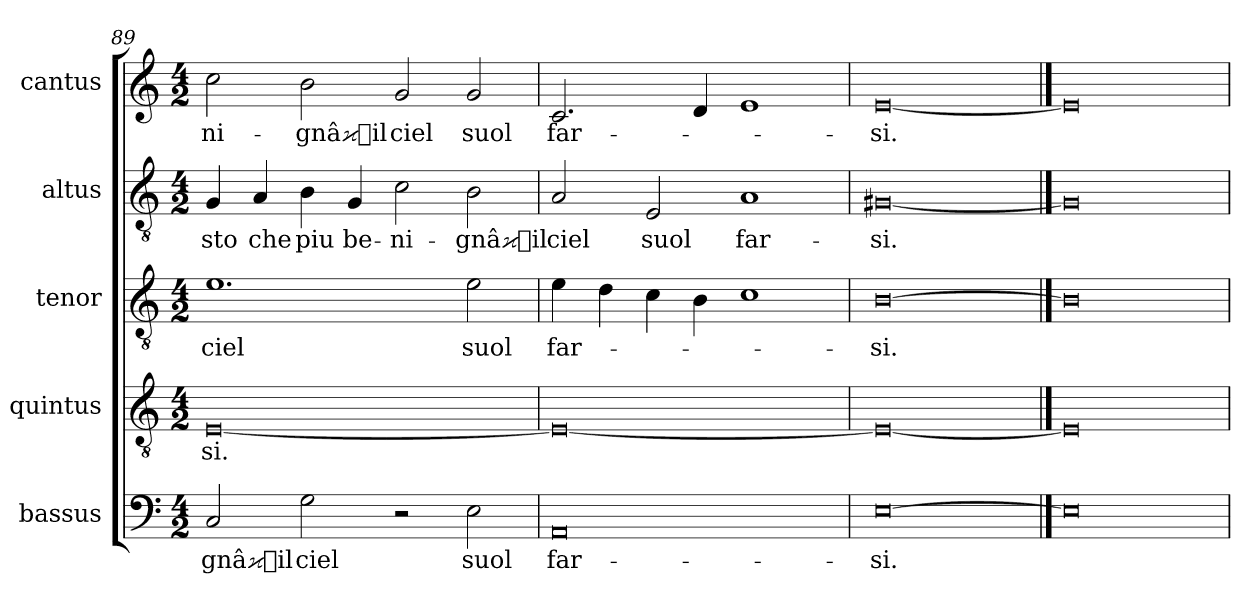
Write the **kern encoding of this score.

**kern	**text	**kern	**text	**kern	**text	**kern	**text	**kern	**text
*part5	*part5	*part4	*part4	*part3	*part3	*part2	*part2	*part1	*part1
*staff5	*staff5	*staff4	*staff4	*staff3	*staff3	*staff2	*staff2	*staff1	*staff1
*I"bassus	*	*I"quintus	*	*I"tenor	*	*I"altus	*	*I"cantus	*
*clefF4	*	*clefGv2	*	*clefGv2	*	*clefGv2	*	*clefG2	*
*k[]	*	*k[]	*	*k[]	*	*k[]	*	*k[]	*
*M4/2	*	*M4/2	*	*M4/2	*	*M4/2	*	*M4/2	*
=89	=89	=89	=89	=89	=89	=89	=89	=89	=89
2C/	-gnâil	[0E/	-si.	1.e\	ciel	4G/	-sto	2cc\	-ni-
.	.	.	.	.	.	4A/	che	.	.
2G\	ciel	.	.	.	.	4B\	piu	2b\	-gnâil
.	.	.	.	.	.	4G/	be-	.	.
2r	.	.	.	.	.	2c\	-ni-	2g/	ciel
2E\	suol	.	.	2e\	suol	2B\	-gnâil	2g/	suol
=90	=90	=90	=90	=90	=90	=90	=90	=90	=90
0AA/	far-	0E/_	.	4e\	far-	2A/	ciel	2.c/	far-
.	.	.	.	4d\	.	.	.	.	.
.	.	.	.	4c\	.	2E/	suol	.	.
.	.	.	.	4B\	.	.	.	4d/	.
.	.	.	.	1c\	.	1A/	far-	1e/	.
=91	=91	=91	=91	=91	=91	=91	=91	=91	=91
[0E\	-si.	0E/_	.	[0B\	-si.	[0G#X/	-si.	[0e/	-si.
==92	==92	==92	==92	==92	==92	==92	==92	==92	==92
0E\]	.	0E/]	.	0B\]	.	0G#/]	.	0e/]	.
=	=	=	=	=	=	=	=	=	=
*-	*-	*-	*-	*-	*-	*-	*-	*-	*-
